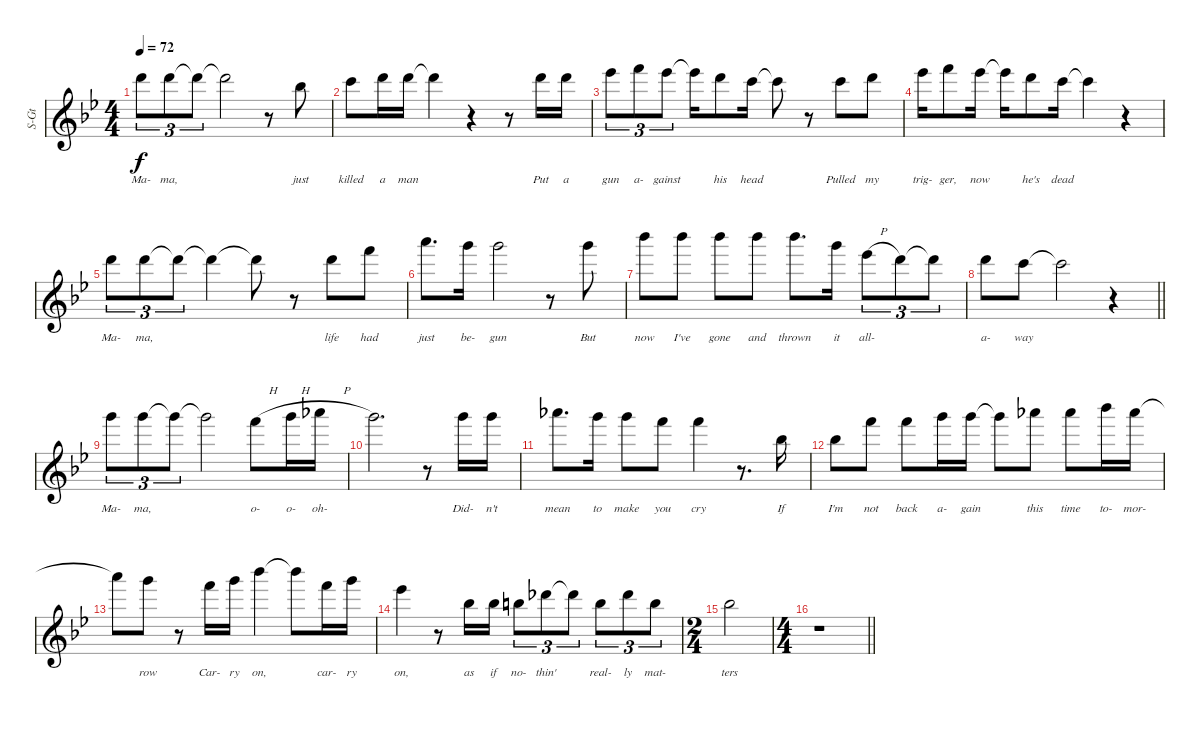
\bracketExtendMode groupsimilarinstruments
\otherSystemsTrackNameOrientation horizontal
\track ("Voice" "S-Gt") {instrument flute}
\staff {score}
\tuning (E5 B4 G4 D4 A3 E3)
\displaytranspose 12
\ts (4 4)
\tempo 72
\clef g2
\ks bb
3.2{acc forcenatural}.8{tu (3 2) lyrics (0 "Ma-") lyrics (1 "") lyrics (2 "") lyrics (3 "") lyrics (4 "") dy f beam Down} 3.2{acc forcenatural}.8{tu (3 2) lyrics (0 "ma,") lyrics (1 "") lyrics (2 "") lyrics (3 "") lyrics (4 "") beam Down} 3.2{t acc forcenatural}.8{tu (3 2) beam Down} 3.2{t acc forcenatural}.2{beam Down} r.8{beam Down} 3.3{acc b}.8{lyrics (0 "just") lyrics (1 "") lyrics (2 "") lyrics (3 "") lyrics (4 "") beam Down} |
1.2{acc forcenatural}.8{lyrics (0 "killed") lyrics (1 "") lyrics (2 "") lyrics (3 "") lyrics (4 "") beam Down} 3.2{acc forcenatural}.16{lyrics (0 "a") lyrics (1 "") lyrics (2 "") lyrics (3 "") lyrics (4 "") beam Down} 3.2{acc forcenatural}.16{lyrics (0 "man") lyrics (1 "") lyrics (2 "") lyrics (3 "") lyrics (4 "") beam Down} 3.2{t acc forcenatural}.4{beam Down} r.4{beam Down} r.8{beam Down} 3.2{acc forcenatural}.16{lyrics (0 "Put") lyrics (1 "") lyrics (2 "") lyrics (3 "") lyrics (4 "") beam Down} 3.2{acc forcenatural}.16{lyrics (0 "a") lyrics (1 "") lyrics (2 "") lyrics (3 "") lyrics (4 "") beam Down} |
4.2{acc b}.8{tu (3 2) lyrics (0 "gun") lyrics (1 "") lyrics (2 "") lyrics (3 "") lyrics (4 "") beam Down} 1.1{acc forcenatural}.8{tu (3 2) lyrics (0 "a-") lyrics (1 "") lyrics (2 "") lyrics (3 "") lyrics (4 "") beam Down} 4.2{acc b}.8{tu (3 2) lyrics (0 "gainst") lyrics (1 "") lyrics (2 "") lyrics (3 "") lyrics (4 "") beam Down} 4.2{t acc b}.16{beam Down} 3.2{acc forcenatural}.8{lyrics (0 "his") lyrics (1 "") lyrics (2 "") lyrics (3 "") lyrics (4 "") beam Down} 1.2{acc forcenatural}.16{lyrics (0 "head") lyrics (1 "") lyrics (2 "") lyrics (3 "") lyrics (4 "") beam Down} 1.2{t acc forcenatural}.8{beam Down} r.8{beam Down} 1.2{acc forcenatural}.8{lyrics (0 "Pulled") lyrics (1 "") lyrics (2 "") lyrics (3 "") lyrics (4 "") beam Down} 3.2{acc forcenatural}.8{lyrics (0 "my") lyrics (1 "") lyrics (2 "") lyrics (3 "") lyrics (4 "") beam Down} |
4.2{acc b}.16{lyrics (0 "trig-") lyrics (1 "") lyrics (2 "") lyrics (3 "") lyrics (4 "") beam Down} 1.1{acc forcenatural}.8{lyrics (0 "ger,") lyrics (1 "") lyrics (2 "") lyrics (3 "") lyrics (4 "") beam Down} 4.2{acc b}.16{lyrics (0 "now") lyrics (1 "") lyrics (2 "") lyrics (3 "") lyrics (4 "") beam Down} 4.2{t acc b}.16{beam Down} 3.2{acc forcenatural}.8{lyrics (0 "he's") lyrics (1 "") lyrics (2 "") lyrics (3 "") lyrics (4 "") beam Down} 1.2{acc forcenatural}.16{lyrics (0 "dead") lyrics (1 "") lyrics (2 "") lyrics (3 "") lyrics (4 "") beam Down} 1.2{t acc forcenatural}.4{beam Down} r.4{beam Down} |
3.2{acc forcenatural}.8{tu (3 2) lyrics (0 "Ma-") lyrics (1 "") lyrics (2 "") lyrics (3 "") lyrics (4 "") beam Down} 3.2{acc forcenatural}.8{tu (3 2) lyrics (0 "ma,") lyrics (1 "") lyrics (2 "") lyrics (3 "") lyrics (4 "") beam Down} 3.2{t acc forcenatural}.8{tu (3 2) beam Down} 3.2{t acc forcenatural}.4{beam Down} 3.2{t acc forcenatural}.8{beam Down} r.8{beam Down} 3.2{acc forcenatural}.8{lyrics (0 "life") lyrics (1 "") lyrics (2 "") lyrics (3 "") lyrics (4 "") beam Down} 1.1{acc forcenatural}.8{lyrics (0 "had") lyrics (1 "") lyrics (2 "") lyrics (3 "") lyrics (4 "") beam Down} |
5.1{acc forcenatural}.8{d lyrics (0 "just") lyrics (1 "") lyrics (2 "") lyrics (3 "") lyrics (4 "") beam Down} 3.1{acc forcenatural}.16{lyrics (0 "be-") lyrics (1 "") lyrics (2 "") lyrics (3 "") lyrics (4 "") beam Down} 3.1{acc forcenatural}.2{lyrics (0 "gun") lyrics (1 "") lyrics (2 "") lyrics (3 "") lyrics (4 "") beam Down} r.8{beam Down} 3.1{acc forcenatural}.8{lyrics (0 "But") lyrics (1 "") lyrics (2 "") lyrics (3 "") lyrics (4 "") beam Down} |
6.1{acc b}.8{lyrics (0 "now") lyrics (1 "") lyrics (2 "") lyrics (3 "") lyrics (4 "") beam Down} 6.1{acc b}.8{lyrics (0 "I've") lyrics (1 "") lyrics (2 "") lyrics (3 "") lyrics (4 "") beam Down} 6.1{acc b}.8{lyrics (0 "gone") lyrics (1 "") lyrics (2 "") lyrics (3 "") lyrics (4 "") beam Down} 6.1{acc b}.8{lyrics (0 "and") lyrics (1 "") lyrics (2 "") lyrics (3 "") lyrics (4 "") beam Down} 6.1{acc b}.8{d lyrics (0 "thrown") lyrics (1 "") lyrics (2 "") lyrics (3 "") lyrics (4 "") beam Down} 3.1{acc forcenatural}.16{lyrics (0 "it") lyrics (1 "") lyrics (2 "") lyrics (3 "") lyrics (4 "") beam Down} 4.2{h acc b}.8{tu (3 2) lyrics (0 "all-") lyrics (1 "") lyrics (2 "") lyrics (3 "") lyrics (4 "") beam Down} 3.2{acc forcenatural}.8{tu (3 2) lyrics (0 " ") lyrics (1 "") lyrics (2 "") lyrics (3 "") lyrics (4 "") beam Down} 3.2{t acc forcenatural}.8{tu (3 2) beam Down} |
\barLineRight lightlight
3.2{acc forcenatural}.8{lyrics (0 "a-") lyrics (1 "") lyrics (2 "") lyrics (3 "") lyrics (4 "") beam Down} 1.2{acc forcenatural}.8{lyrics (0 "way") lyrics (1 "") lyrics (2 "") lyrics (3 "") lyrics (4 "") beam Down} 1.2{t acc forcenatural}.2{beam Down} r.4{beam Down} |
3.1{acc forcenatural}.8{tu (3 2) lyrics (0 "Ma-") lyrics (1 "") lyrics (2 "") lyrics (3 "") lyrics (4 "") beam Down} 3.1{acc forcenatural}.8{tu (3 2) lyrics (0 "ma,") lyrics (1 "") lyrics (2 "") lyrics (3 "") lyrics (4 "") beam Down} 3.1{t acc forcenatural}.8{tu (3 2) beam Down} 3.1{t acc forcenatural}.2{beam Down} 1.1{h acc forcenatural}.8{lyrics (0 "o-") lyrics (1 "") lyrics (2 "") lyrics (3 "") lyrics (4 "") beam Down} 3.1{h acc forcenatural}.16{lyrics (0 "o-") lyrics (1 "") lyrics (2 "") lyrics (3 "") lyrics (4 "") beam Down} 4.1{h acc b}.16{lyrics (0 "oh-") lyrics (1 "") lyrics (2 "") lyrics (3 "") lyrics (4 "") beam Down} |
3.1{acc forcenatural}.2{d beam Down} r.8{beam Down} 3.1{acc forcenatural}.16{lyrics (0 "Did-") lyrics (1 "") lyrics (2 "") lyrics (3 "") lyrics (4 "") beam Down} 3.1{acc forcenatural}.16{lyrics (0 "n't") lyrics (1 "") lyrics (2 "") lyrics (3 "") lyrics (4 "") beam Down} |
4.1{acc b}.8{d lyrics (0 "mean") lyrics (1 "") lyrics (2 "") lyrics (3 "") lyrics (4 "") beam Down} 3.1{acc forcenatural}.16{lyrics (0 "to") lyrics (1 "") lyrics (2 "") lyrics (3 "") lyrics (4 "") beam Down} 3.1{acc forcenatural}.8{lyrics (0 "make") lyrics (1 "") lyrics (2 "") lyrics (3 "") lyrics (4 "") beam Down} 1.1{acc forcenatural}.8{lyrics (0 "you") lyrics (1 "") lyrics (2 "") lyrics (3 "") lyrics (4 "") beam Down} 1.1{acc forcenatural}.4{lyrics (0 "cry") lyrics (1 "") lyrics (2 "") lyrics (3 "") lyrics (4 "") beam Down} r.8{d beam Down} 3.3{acc b}.16{lyrics (0 "If") lyrics (1 "") lyrics (2 "") lyrics (3 "") lyrics (4 "") beam Down} |
3.3{acc b}.8{lyrics (0 "I'm") lyrics (1 "") lyrics (2 "") lyrics (3 "") lyrics (4 "") beam Down} 1.1{acc forcenatural}.8{lyrics (0 "not") lyrics (1 "") lyrics (2 "") lyrics (3 "") lyrics (4 "") beam Down} 1.1{acc forcenatural}.8{lyrics (0 "back") lyrics (1 "") lyrics (2 "") lyrics (3 "") lyrics (4 "") beam Down} 3.1{acc forcenatural}.16{lyrics (0 "a-") lyrics (1 "") lyrics (2 "") lyrics (3 "") lyrics (4 "") beam Down} 3.1{acc forcenatural}.16{lyrics (0 "gain") lyrics (1 "") lyrics (2 "") lyrics (3 "") lyrics (4 "") beam Down} 3.1{t acc forcenatural}.8{beam Down} 4.1{acc b}.8{lyrics (0 "this") lyrics (1 "") lyrics (2 "") lyrics (3 "") lyrics (4 "") beam Down} 4.1{acc b}.8{lyrics (0 "time") lyrics (1 "") lyrics (2 "") lyrics (3 "") lyrics (4 "") beam Down} 6.1{acc b}.16{lyrics (0 "to-") lyrics (1 "") lyrics (2 "") lyrics (3 "") lyrics (4 "") beam Down} 4.1{acc b}.16{lyrics (0 "mor-") lyrics (1 "") lyrics (2 "") lyrics (3 "") lyrics (4 "") beam Down} |
4.1{t acc b}.8{beam Down} 3.1{acc forcenatural}.8{lyrics (0 "row") lyrics (1 "") lyrics (2 "") lyrics (3 "") lyrics (4 "") beam Down} r.8{beam Down} 1.1{acc forcenatural}.16{lyrics (0 "Car-") lyrics (1 "") lyrics (2 "") lyrics (3 "") lyrics (4 "") beam Down} 3.1{acc forcenatural}.16{lyrics (0 "ry") lyrics (1 "") lyrics (2 "") lyrics (3 "") lyrics (4 "") beam Down} 6.1{acc b}.4{lyrics (0 "on,") lyrics (1 "") lyrics (2 "") lyrics (3 "") lyrics (4 "") beam Down} 6.1{t acc b}.8{beam Down} 1.1{acc forcenatural}.16{lyrics (0 "car-") lyrics (1 "") lyrics (2 "") lyrics (3 "") lyrics (4 "") beam Down} 3.1{acc forcenatural}.16{lyrics (0 "ry") lyrics (1 "") lyrics (2 "") lyrics (3 "") lyrics (4 "") beam Down} |
4.2{acc b}.4{lyrics (0 "on,") lyrics (1 "") lyrics (2 "") lyrics (3 "") lyrics (4 "") beam Down} r.8{beam Down} 3.3{acc b}.16{lyrics (0 "as") lyrics (1 "") lyrics (2 "") lyrics (3 "") lyrics (4 "") beam Up} 3.3{acc b}.16{lyrics (0 "if") lyrics (1 "") lyrics (2 "") lyrics (3 "") lyrics (4 "") beam Up} 4.3{acc forcenatural}.8{tu (3 2) lyrics (0 "no-") lyrics (1 "") lyrics (2 "") lyrics (3 "") lyrics (4 "") beam Down} 2.2{acc b}.8{tu (3 2) lyrics (0 "thin'") lyrics (1 "") lyrics (2 "") lyrics (3 "") lyrics (4 "") beam Down} 2.2{t acc b}.8{tu (3 2) beam Down} 4.3{acc forcenatural}.8{tu (3 2) lyrics (0 "real-") lyrics (1 "") lyrics (2 "") lyrics (3 "") lyrics (4 "") beam Down} 2.2{acc b}.8{tu (3 2) lyrics (0 "ly") lyrics (1 "") lyrics (2 "") lyrics (3 "") lyrics (4 "") beam Down} 4.3{acc forcenatural}.8{tu (3 2) lyrics (0 "mat-") lyrics (1 "") lyrics (2 "") lyrics (3 "") lyrics (4 "") beam Down} |
\ts (2 4)
3.3{acc b}.2{lyrics (0 "ters") lyrics (1 "") lyrics (2 "") lyrics (3 "") lyrics (4 "") beam Down} |
\ts (4 4)
\barLineRight lightlight
r.1{beam Down}
